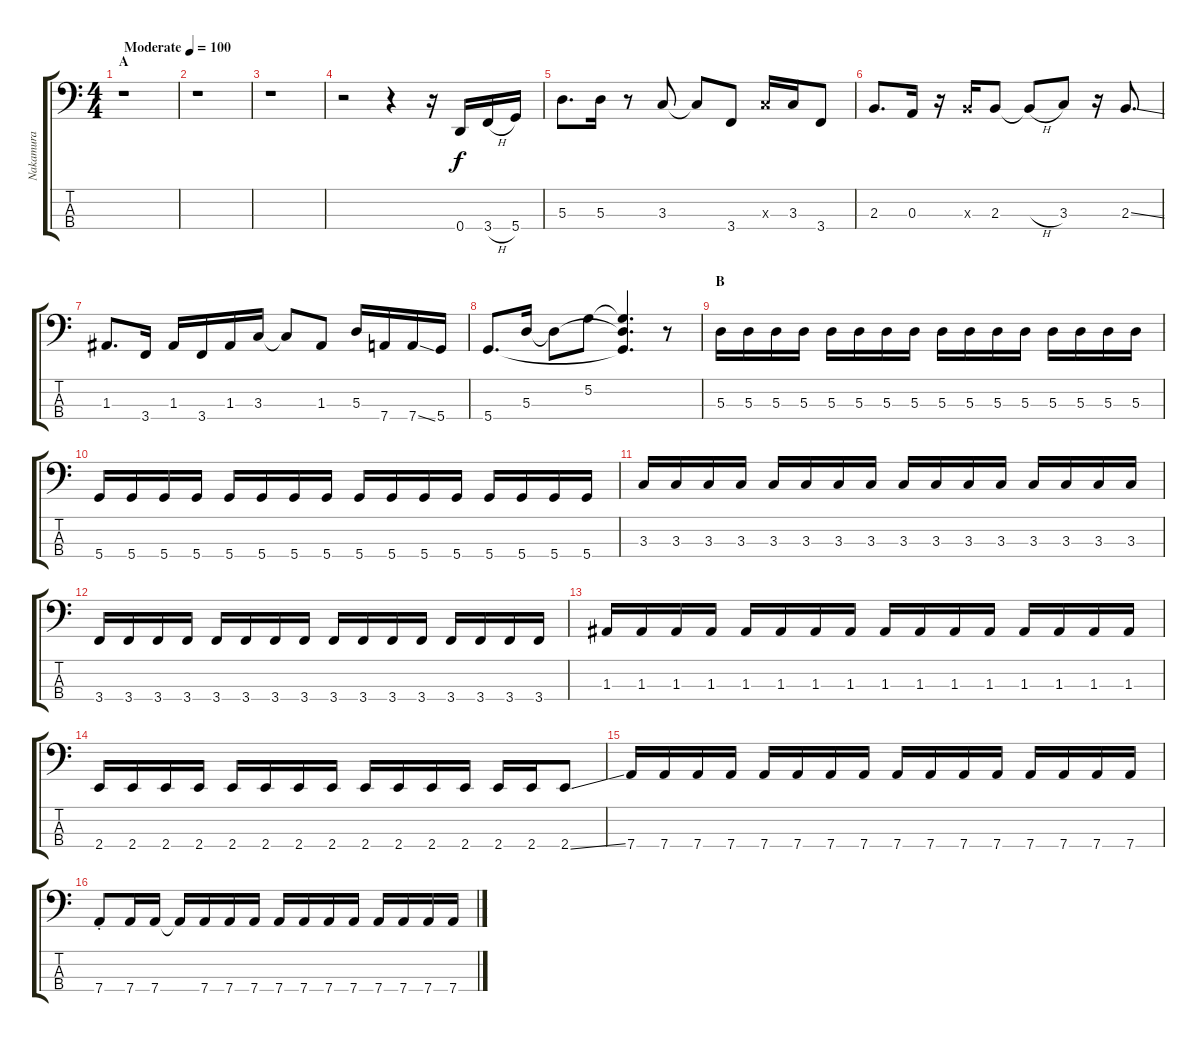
\track ("Nakamura" "Nakamura") {instrument electricbassfinger}
\staff {score tabs}
\tuning (G2 D2 A1 D1) {hide}
\ts (4 4)
\section ("" "A")
\tempo (100 "Moderate")
\clef f4
\ks c
r.1{dy f instrument electricbassfinger} |
r.1 |
r.1 |
r.2 r.4 r.16 0.4.16 3.4{h}.16 5.4.16 |
5.3.8{d} 5.3.16 r.8 3.3.8 3.3{t}.8 3.4.8 3.3{x}.16 3.3.16 3.4.8 |
2.3.8{d} 0.3.16 r.16 2.3{x}.16 2.3.8 2.3{h t}.8 3.3.8 r.16 2.3{ss}.8{d} |
1.3.8{d} 3.4.16 1.3.16 3.4.16 1.3.16 3.3.16 3.3{t}.8 1.3.8 5.3.16 7.4.16 7.4{ss}.16 5.4.16 |
5.4.8{d} 5.3.16 5.3{t}.8 5.2.8 (5.2{t} 5.3{t} 5.4{t}).4{d} r.8 |
\section ("" "B")
5.3.16 5.3.16 5.3.16 5.3.16 5.3.16 5.3.16 5.3.16 5.3.16 5.3.16 5.3.16 5.3.16 5.3.16 5.3.16 5.3.16 5.3.16 5.3.16 |
5.4.16 5.4.16 5.4.16 5.4.16 5.4.16 5.4.16 5.4.16 5.4.16 5.4.16 5.4.16 5.4.16 5.4.16 5.4.16 5.4.16 5.4.16 5.4.16 |
3.3.16 3.3.16 3.3.16 3.3.16 3.3.16 3.3.16 3.3.16 3.3.16 3.3.16 3.3.16 3.3.16 3.3.16 3.3.16 3.3.16 3.3.16 3.3.16 |
3.4.16 3.4.16 3.4.16 3.4.16 3.4.16 3.4.16 3.4.16 3.4.16 3.4.16 3.4.16 3.4.16 3.4.16 3.4.16 3.4.16 3.4.16 3.4.16 |
1.3.16 1.3.16 1.3.16 1.3.16 1.3.16 1.3.16 1.3.16 1.3.16 1.3.16 1.3.16 1.3.16 1.3.16 1.3.16 1.3.16 1.3.16 1.3.16 |
2.4.16 2.4.16 2.4.16 2.4.16 2.4.16 2.4.16 2.4.16 2.4.16 2.4.16 2.4.16 2.4.16 2.4.16 2.4.16 2.4.16 2.4{ss}.8 |
7.4.16 7.4.16 7.4.16 7.4.16 7.4.16 7.4.16 7.4.16 7.4.16 7.4.16 7.4.16 7.4.16 7.4.16 7.4.16 7.4.16 7.4.16 7.4.16 |
7.4{st}.8 7.4.16 7.4.16 7.4{t}.16 7.4.16 7.4.16 7.4.16 7.4.16 7.4.16 7.4.16 7.4.16 7.4.16 7.4.16 7.4.16 7.4.16
